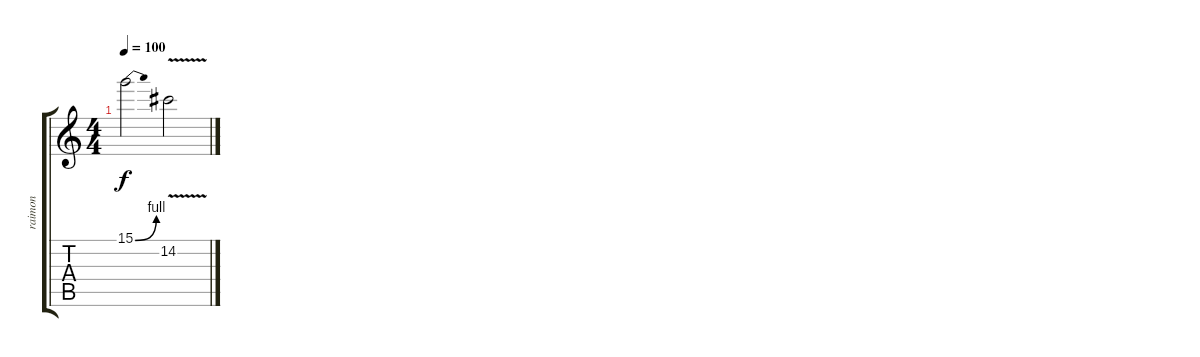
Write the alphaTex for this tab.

\track ("raimon" "raimon") {instrument distortionguitar}
\staff {score tabs}
\tuning (E4 B3 G3 D3 A2 E2) {hide}
\ts (4 4)
\tempo 100
\clef g2
\ks c
15.1{be (bend 0 0 60 4)}.2{dy f} 14.2{v}.2
